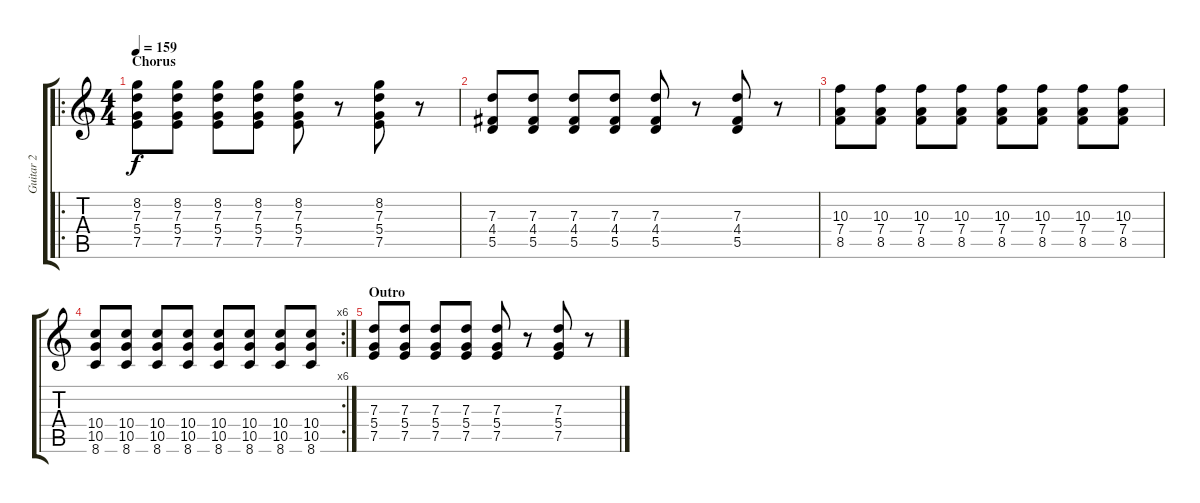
\track ("Guitar 2" "Guitar 2") {instrument overdrivenguitar}
\staff {score tabs}
\tuning (E4 B3 G3 D3 A2 E2) {hide}
\ro
\ts (4 4)
\section ("" "Chorus")
\tempo 159
\clef g2
\ks c
(8.2 7.3 5.4 7.5).8{dy f} (8.2 7.3 5.4 7.5).8 (8.2 7.3 5.4 7.5).8 (8.2 7.3 5.4 7.5).8 (8.2 7.3 5.4 7.5).8 r.8 (8.2 7.3 5.4 7.5).8 r.8 |
(7.3 4.4 5.5).8 (7.3 4.4 5.5).8 (7.3 4.4 5.5).8 (7.3 4.4 5.5).8 (7.3 4.4 5.5).8 r.8 (7.3 4.4 5.5).8 r.8 |
(10.3 7.4 8.5).8 (10.3 7.4 8.5).8 (10.3 7.4 8.5).8 (10.3 7.4 8.5).8 (10.3 7.4 8.5).8 (10.3 7.4 8.5).8 (10.3 7.4 8.5).8 (10.3 7.4 8.5).8 |
\rc 6
(10.4 10.5 8.6).8 (10.4 10.5 8.6).8 (10.4 10.5 8.6).8 (10.4 10.5 8.6).8 (10.4 10.5 8.6).8 (10.4 10.5 8.6).8 (10.4 10.5 8.6).8 (10.4 10.5 8.6).8 |
\section ("" "Outro")
(7.3 5.4 7.5).8 (7.3 5.4 7.5).8 (7.3 5.4 7.5).8 (7.3 5.4 7.5).8 (7.3 5.4 7.5).8 r.8 (7.3 5.4 7.5).8 r.8
